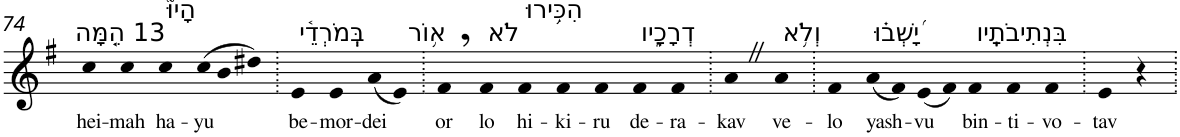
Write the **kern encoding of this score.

**kern	**text
*part1	*part1
*staff1	*staff1
*I"Piano	*
*I'Pno	*
!!LO:PB:g=z
*clefG2	*
*k[f#]	*
*G:	*
=74	=74
!LO:TX:a:t=13 הֵ֤מָּה	!
!	!LO:LY:b
4cc	hei-
!	!LO:LY:b
4cc	-mah
!LO:TX:a:t=הָיוּ֮	!
!	!LO:LY:b
4cc	ha-
!	!LO:LY:b
(12cc	-yu
12b	.
12dd#X)	.
=75.	=75.
!LO:TX:a:t=בְּֽמֹרְדֵ֫י	!
!	!LO:LY:b
4e	be-
!	!LO:LY:b
4e	-mor-
!	!LO:LY:b
(8a	-dei
8e)	.
=76.	=76.
!LO:TX:a:t=א֥וֹר	!
!	!LO:LY:b
4f#,	or
!LO:TX:a:t=לֹא	!
!	!LO:LY:b
4f#	lo
!LO:TX:a:t=הִכִּ֥ירוּ	!
!	!LO:LY:b
4f#	hi-
!	!LO:LY:b
4f#	-ki-
!	!LO:LY:b
4f#	-ru
!LO:TX:a:t=דְרָכָ֑יו	!
!	!LO:LY:b
4f#	de-
!	!LO:LY:b
4f#	-ra-
=77.	=77.
!	!LO:LY:b
4aZ	-kav
!LO:TX:a:t=וְלֹ֥א	!
!	!LO:LY:b
4a	ve-
=78.	=78.
!	!LO:LY:b
4f#	-lo
!LO:TX:a:t=יָ֝שְׁב֗וּ	!
!	!LO:LY:b
(8a	yash-
8f#)	.
!	!LO:LY:b
(8e	-vu
8f#)	.
!LO:TX:a:t=בִּנְתִיבֹתָֽיו	!
!	!LO:LY:b
4f#	bin-
!	!LO:LY:b
4f#	-ti-
!	!LO:LY:b
4f#	-vo-
=79.	=79.
!	!LO:LY:b
4e	-tav
4r	.
=.	=.
*-	*-
